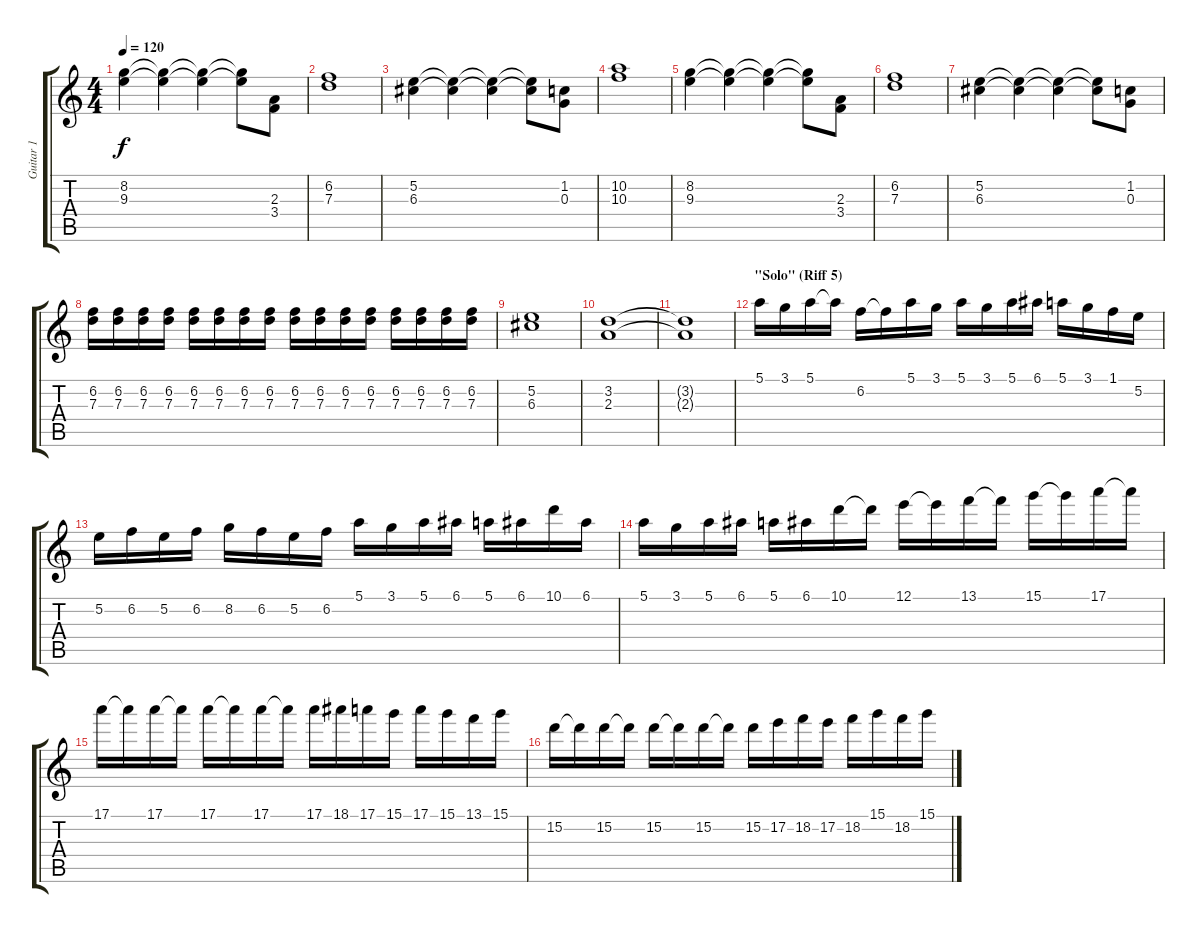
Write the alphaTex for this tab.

\track ("Guitar 1" "Guitar 1") {instrument distortionguitar}
\staff {score tabs}
\tuning (E4 B3 G3 D3 A2 D2) {hide}
\ts (4 4)
\tempo 120
\clef g2
\ks c
(8.2 9.3).4{dy f} (8.2{t} 9.3{t}).4 (8.2{t} 9.3{t}).4 (8.2{t} 9.3{t}).8 (2.3 3.4).8 |
(6.2 7.3).1 |
(5.2 6.3).4 (5.2{t} 6.3{t}).4 (5.2{t} 6.3{t}).4 (5.2{t} 6.3{t}).8 (1.2 0.3).8 |
(10.2 10.3).1 |
(8.2 9.3).4 (8.2{t} 9.3{t}).4 (8.2{t} 9.3{t}).4 (8.2{t} 9.3{t}).8 (2.3 3.4).8 |
(6.2 7.3).1 |
(5.2 6.3).4 (5.2{t} 6.3{t}).4 (5.2{t} 6.3{t}).4 (5.2{t} 6.3{t}).8 (1.2 0.3).8 |
(6.2 7.3).16 (6.2 7.3).16 (6.2 7.3).16 (6.2 7.3).16 (6.2 7.3).16 (6.2 7.3).16 (6.2 7.3).16 (6.2 7.3).16 (6.2 7.3).16 (6.2 7.3).16 (6.2 7.3).16 (6.2 7.3).16 (6.2 7.3).16 (6.2 7.3).16 (6.2 7.3).16 (6.2 7.3).16 |
(5.2 6.3).1 |
(3.2 2.3).1 |
(3.2{t} 2.3{t}).1 |
\section ("" "\"Solo\" (Riff 5)")
5.1.16 3.1.16 5.1.16 5.1{t}.16 6.2.16 6.2{t}.16 5.1.16 3.1.16 5.1.16 3.1.16 5.1.16 6.1.16 5.1.16 3.1.16 1.1.16 5.2.16 |
5.2.16 6.2.16 5.2.16 6.2.16 8.2.16 6.2.16 5.2.16 6.2.16 5.1.16 3.1.16 5.1.16 6.1.16 5.1.16 6.1.16 10.1.16 6.1.16 |
5.1.16 3.1.16 5.1.16 6.1.16 5.1.16 6.1.16 10.1.16 10.1{t}.16 12.1.16 12.1{t}.16 13.1.16 13.1{t}.16 15.1.16 15.1{t}.16 17.1.16 17.1{t}.16 |
17.1.16 17.1{t}.16 17.1.16 17.1{t}.16 17.1.16 17.1{t}.16 17.1.16 17.1{t}.16 17.1.16 18.1.16 17.1.16 15.1.16 17.1.16 15.1.16 13.1.16 15.1.16 |
15.2.16 15.2{t}.16 15.2.16 15.2{t}.16 15.2.16 15.2{t}.16 15.2.16 15.2{t}.16 15.2.16 17.2.16 18.2.16 17.2.16 18.2.16 15.1.16 18.2.16 15.1.16
